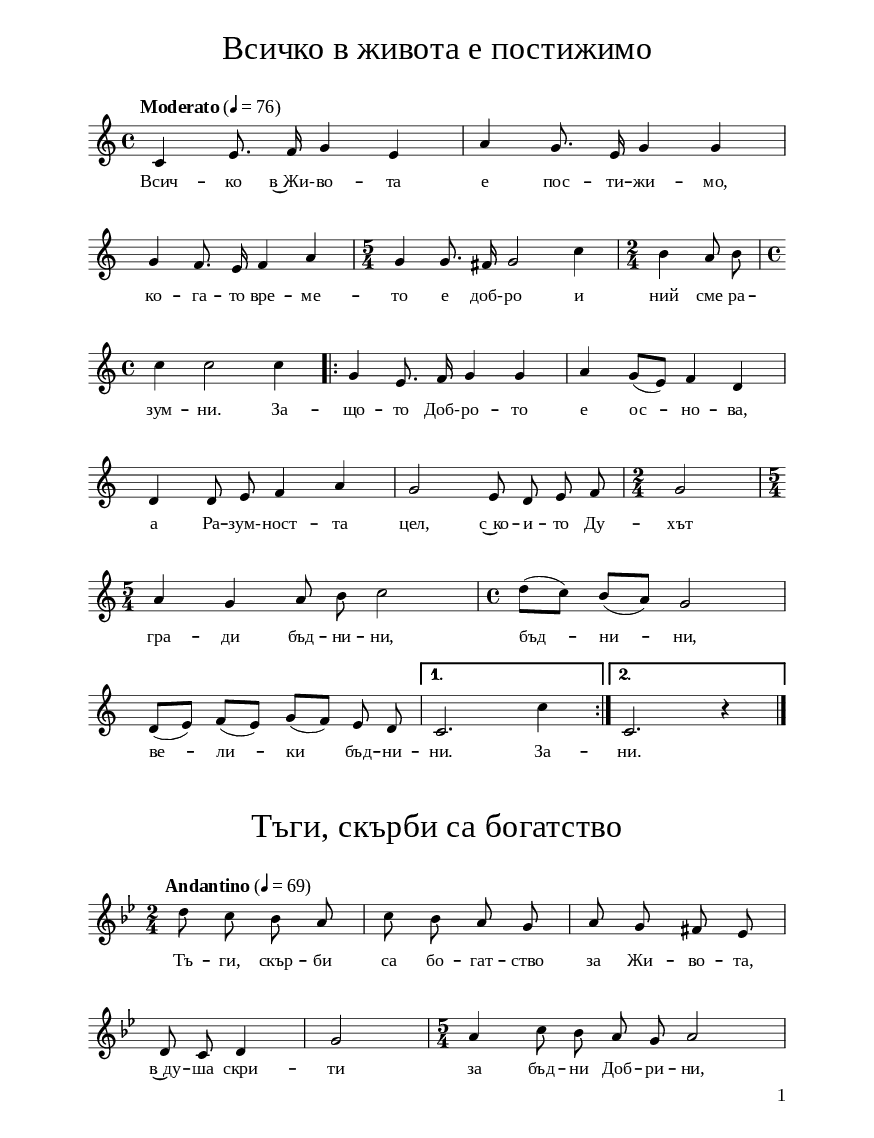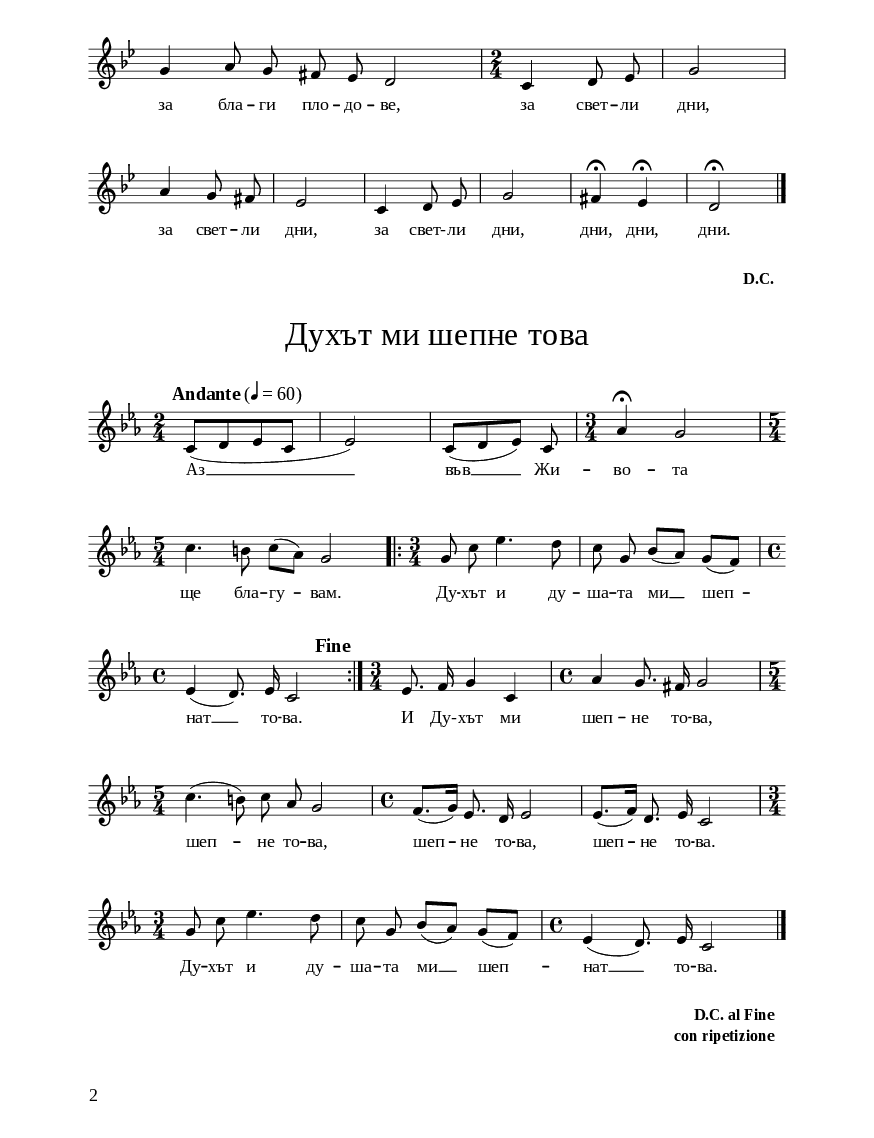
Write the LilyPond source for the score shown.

\version "2.24.2"

% include paper part and global functions
\include "include/globals.ily"

\bookpart {
  \label #'ref100
  \tocItem \markup "Всичко в живота е постижимо"
  \include "include/bookpart-paper.ily"
  \score {
    \include "include/score-layout.ily"


    \new Voice \absolute  {
      \clef treble
      \key c \major
      \time 4/4
      \tempoFunc "Moderato" 4 "76"
      \autoBeamOff

      \autoBeamOff

      c'4 e'8. f'16 g'4 e' | a'4 g'8. e'16 g'4 g' \break |

      g'4 f'8. e'16 f'4 a' | \time 5/4  g'4 g'8. fis'16 g'2 c''4 | \time 2/4  b'4 a'8 b' \break |

      \time 4/4  c''4 c''2 c''4 \repeat volta 2 {
        g'4 e'8. f'16 g'4 g' | a'4 g'8 ( [e'] ) f'4 d' | \break

        d'4 d'8 e' f'4 a' g'2 e'8 d' e' f' | \time 2/4  g'2 | \break

        \time 5/4  a'4 g' a'8 b' c''2 | \time 4/4  d''8 [( c'' )] b' [( a' )] g'2 \break

        d'8  [( e' )] f' [( e' )] g' [( f' )] e' d'
      } \alternative { { | c'2. c''4 | } {c'2. r4 } } \bar "|."
    }

    \addlyrics {
      Всич -- ко
      "в~Жи-" -- во -- та е пос -- ти -- жи -- мо, ко --
      га -- то вре -- ме -- то е "доб-" -- ро и ний сме
      ра -- зум -- ни. За -- що -- то "Доб-" -- ро -- то
      е ос -- но -- ва, а Ра -- "зум-" -- ност -- та
      цел, с~ко -- и -- то Ду -- хът гра -- ди бъд --
      ни -- ни, бъд -- ни -- ни, ве -- ли -- ки бъд --
      ни -- ни. За -- ни.
    }

    \header {
      title = \titleFunc "Всичко в живота е постижимо" "Vsičko v života e postižimo"
    }

    \midi{}

  } % score

  \label #'ref101_1
  \tocItem \markup "Тъги, скърби са богатство"
  \include "include/bookpart-paper.ily"
  \score {
    \include "include/score-layout.ily"


    \new Voice \absolute  {
      \clef treble
      \key g \minor
      \time 2/4
      \tempoFunc "Andantino" 4 "69"
      \autoBeamOff

      d''8 c'' bes' a' | c''8 bes' a' g' | a'8 g' fis' es' \break

      d' c' d'4 | g'2|  \time 5/4 a'4 c''8 bes'8 a' g' a'2 | \break

      g'4  a'8 g' fis'8 es' d'2 | \time 2/4 c'4 d'8 es'8| g'2 | \break

      a'4 g'8 fis' | es'2 |  c'4 d'8 es'8 | g'2 |fis'4 \fermata  es'4 \fermata  | d'2 \fermata  \bar "|."
    }

    \addlyrics {
      Тъ -- ги, скър -- би са бо  --  гат -- ство
      за Жи -- во -- та, в~ду -- ша скри -- ти
      за бъд -- ни Доб -- ри -- ни,
      за бла -- ги пло -- до -- ве,
      за свет -- ли дни,
      за свет -- ли дни,
      за "свет-" -- ли дни,
      дни, дни, дни.
    }

    \header {
      title = \titleFunc "Тъги, скърби са богатство" "Tăgi, skărbi sa bogatstvo"
    }

    \midi{}

  } % score

  \markup \dc-one "D.C."

  \label #'ref101_2
  \tocItem \markup "Духът ми шепне това"
  \include "include/bookpart-paper.ily"
  \score {
    \include "include/score-layout.ily"


    \new Voice \absolute{
      \clef treble
      \key c \minor
      \time 2/4
      \tempoFunc "Andante" 4 "60"
      \autoBeamOff

      c'8 ( [ d'8 es'8 c'8 ] | es'2 ) | c'8 ( [ d'8 es'8] ) c'8 | \time 3/4  | as'4 ^\fermata g'2 | \time 5/4 \break

      c''4. b'8 c''8 ( [ as'8 ) ] g'2 | \bar ".|:"
      \time 3/4 g'8 c''8 es''4. d''8 | c''8 g'8 bes'8 ( [ as'8 ) ] g'8 ( [ f'8 ) ] | \time 4/4 \break

      es'4 ( d'8. ) es'16 \tempo "      Fine" c'2
      \bar ":|." \time 3/4 | es'8. f'16 g'4 c'4 | \time 4/4 | as'4 g'8. fis'16 g'2 | \time 5/4 \break

      c''4. ( b'8 ) c''8 as'8 g'2 | \time 4/4 | f'8. ( [ g'16 ) ] es'8. d'16 es'2 | es'8. ( [ f'16 ) ] d'8. es'16 c'2 | \time 3/4 \break

      g'8 c''8 es''4. d''8 | c''8 g'8 bes'8 ( [ as'8 ) ] g'8 ( [ f'8 ) ] | \time 4/4 | es'4 ( d'8. ) es'16 c'2  \bar "|."

    }

    \addlyrics {
      Аз __     във __   Жи --
      во -- та ще бла -- гу -- вам. Ду
      -- хът и ду -- ша -- та ми __  шеп
      -- нат __  то -- ва. И "Ду-" -- хът
      ми шеп -- не то -- ва, шеп -- не
      то -- ва, шеп -- не то -- ва,
      шеп -- не то -- ва. Ду -- хът и
      ду -- ша -- та ми __  шеп -- нат __
      то -- ва.}

      \header {
        title = \titleFunc "Духът ми шепне това" "Duhăt mi šepne tova"
      }

      \midi{}

    } % score

    \markup \dc-two "D.C. al Fine" "con ripetizione"
  } % bookpart
